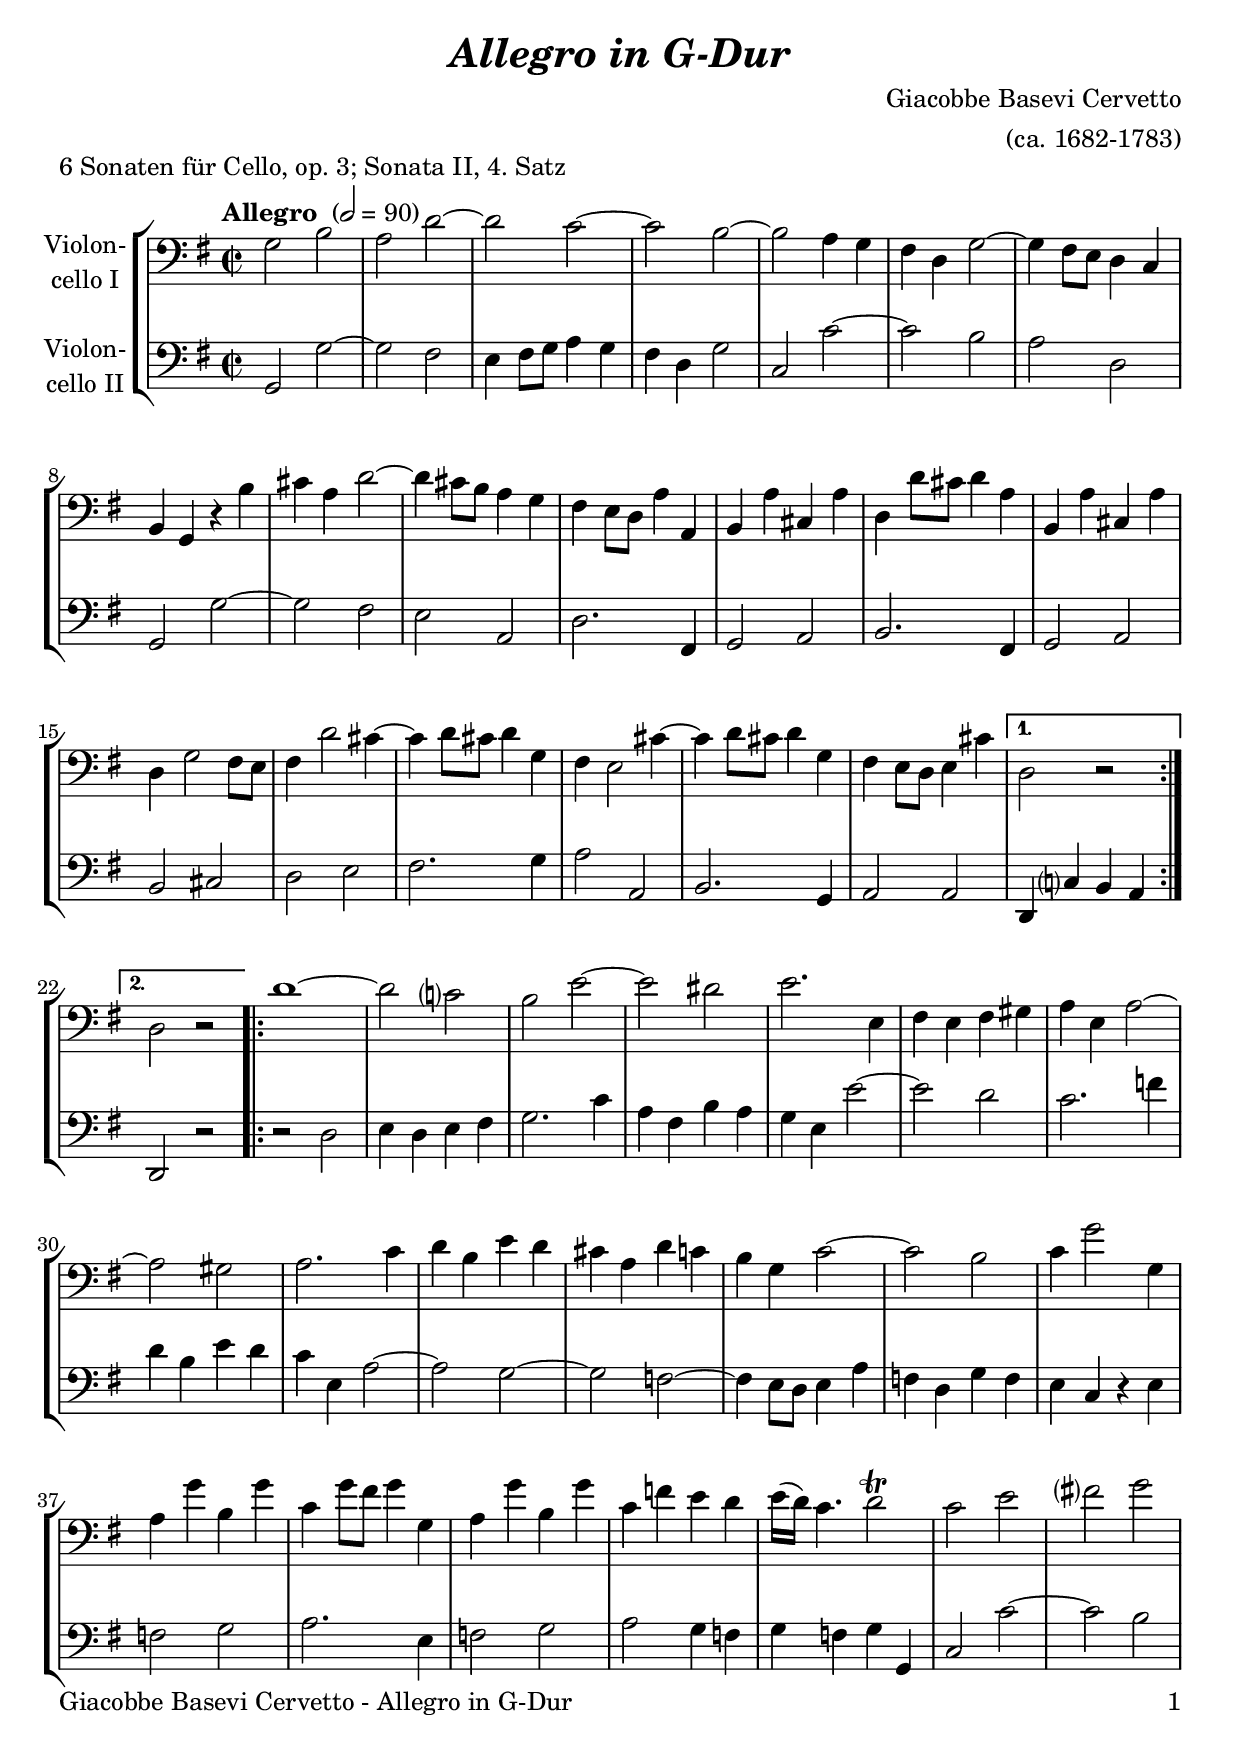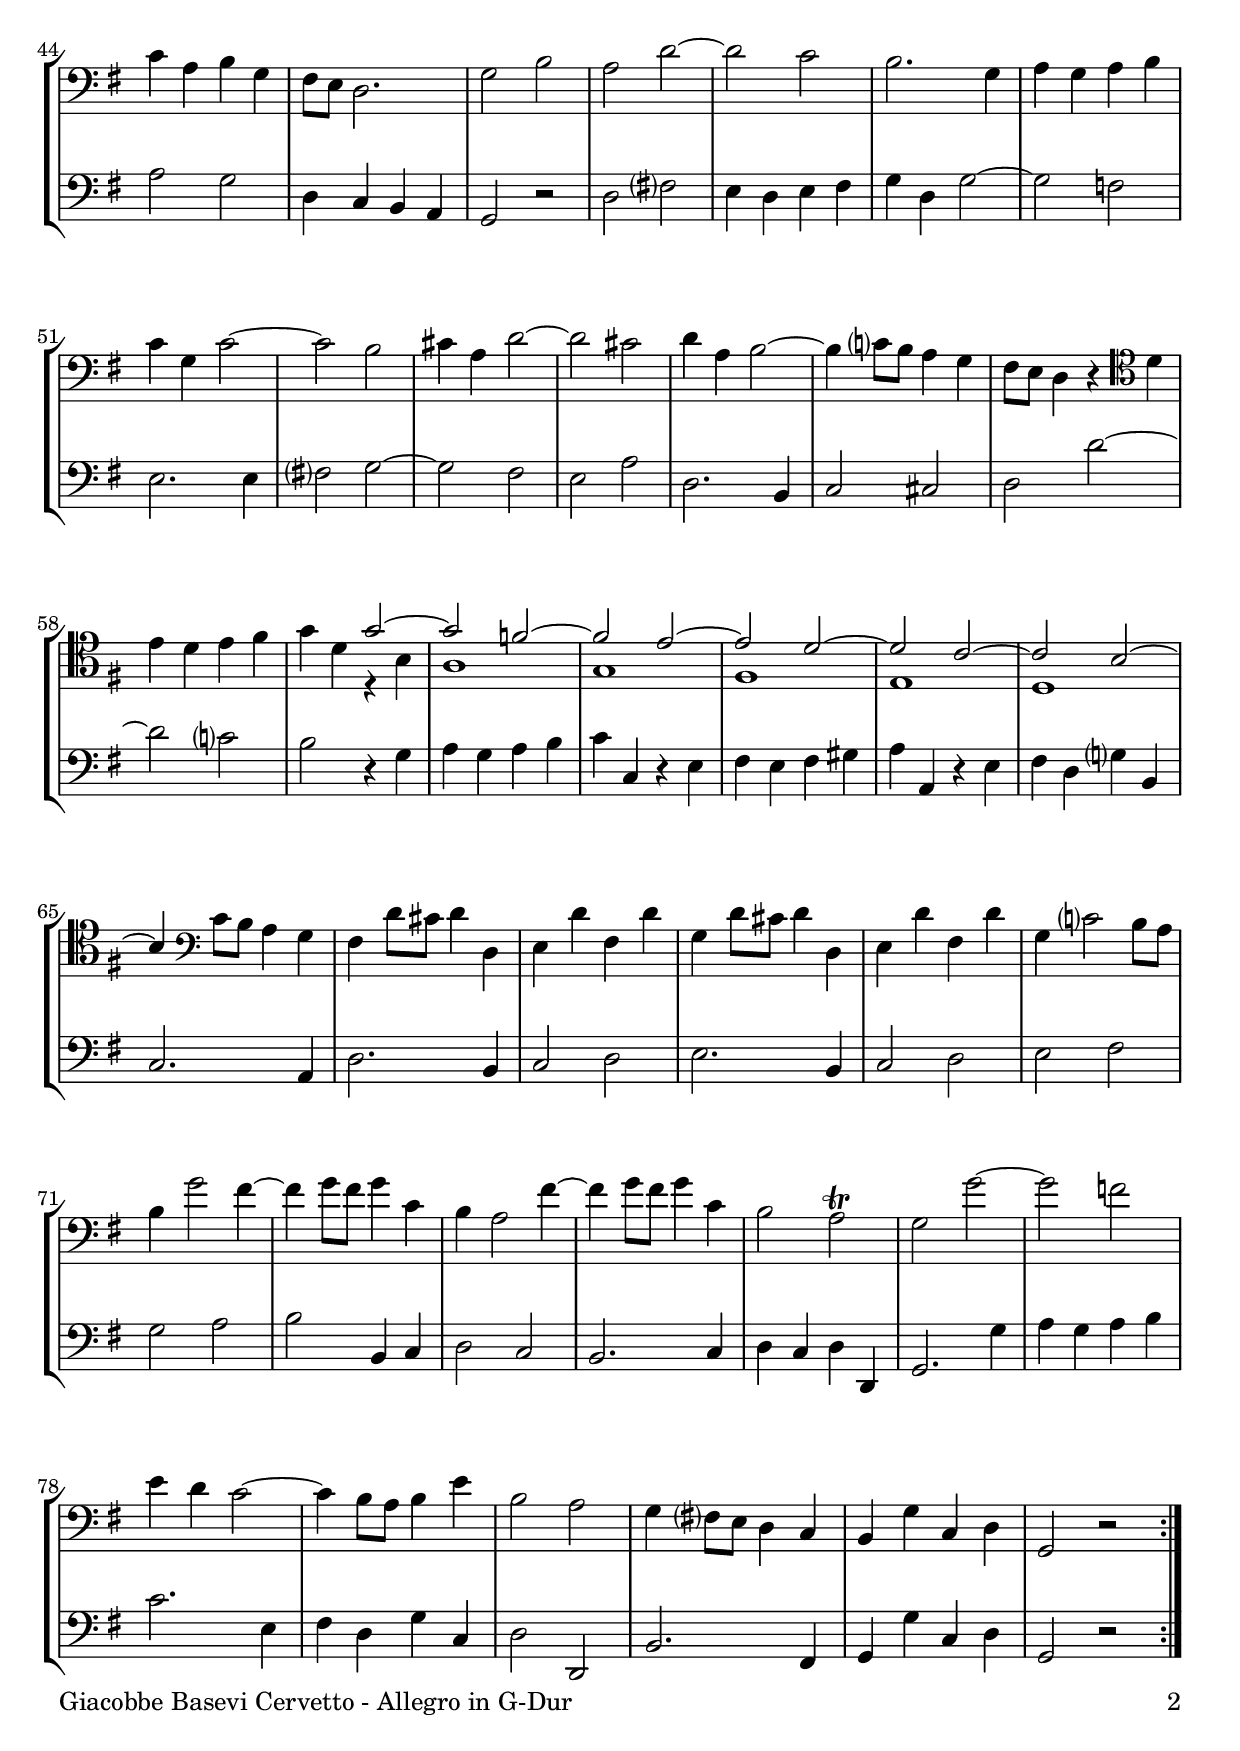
\version "2.18.2"
\include "deutsch.ly"
  
#(set-global-staff-size 22)

\header {
  title     = \markup \bold \italic "Allegro in G-Dur"
  composer  = "Giacobbe Basevi Cervetto"
  arranger  = "(ca. 1682-1783)"
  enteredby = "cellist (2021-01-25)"
  piece     = "6 Sonaten für Cello, op. 3; Sonata II, 4. Satz"
}

voiceconsts = {
  \key g \major
  \time 2/2
  \clef "bass"
%  \numericTimeSignature
  % Set default beaming for all staves
%  \set Timing.beamExceptions = #'()
%  \set Timing.baseMoment     = #(ly:make-moment 1 4)
%  \set Timing.beatStructure  = #'(1 1 1)
  \tempo "Allegro " 2=90
}

micl = "clarinet"
mifl = "flute"
miob = "oboe"
mifh = "french horn"
misx = "tenor sax"
mist = "string ensemble 1"
miba = "cello"

va = \relative c' {
  \voiceconsts

  \repeat volta 2 {
    g2 h
    a d~
    d c~
    c h~
    h a4 g
    fis d g2~
    g4 fis8 e d4 c
    h g r h'
    cis a d2~
    d4 cis8 h a4 g
    fis e8 d a'4 a,
    h a' cis, a'

    d, d'8 cis d4 a
    h, a' cis, a'
    d, g2 fis8 e
    fis4 d'2 cis4~
    cis d8 cis d4 g,
    fis e2 cis'4~
    cis d8 cis d4 g,
    fis e8 d e4 cis'
  }
  \alternative {
    { d,2 r }
    { d r }
  }

  \repeat volta 2 {
    d'1~
    d2 c?
    h e~

    e dis
    e2. e,4
    fis e fis gis
    a e a2~
    a gis
    a2. c4
    d h e d
    cis a d c
    h g c2~
    c h
    c4 g'2 g,4
    a g' h, g'

    c, g'8 fis g4 g,
    a g' h, g'
    c, f e d
    e16( d) c4. d2\trill
    c e
    fis? g
    c,4 a h g
    fis8 e d2.
    g2 h
    a d~
    d c
    h2. g4
    a g a h
    c g c2~

    c h
    cis4 a d2~
    d cis
    d4 a h2~
    h4 c?8 h a4 g
    fis8 e d4 r \clef "tenor" d'
    e d e fis
    g d << {
      g2~
      g f~
      f e~
      e d~
      d c~
      c h~
      h4
    } \\ {
      r h
      a1
      g
      fis
      e
      d1
      s4 } >> \clef "bass" c'8 h a4 g
    fis d'8 cis d4 d,
    e d' fis, d'
    g, d'8 cis d4 d,
    e d' fis, d'
    g, c?2 h8 a
    h4 g'2 fis4~
    fis g8 fis g4 c,
    h a2 fis'4~

    fis g8 fis g4 c,
    h2 a\trill
    g g'~
    g f
    e4 d c2~
    c4 h8 a h4 e
    h2 a
    g4 fis?8 e d4 c
    h g' c, d
    g,2 r
  }
}

vb = \relative c {
  \voiceconsts

  \repeat volta 2 {
    g2 g'~
    g fis
    e4 fis8 g a4 g
    fis d g2
    c, c'~
    c h
    a d,
    g, g'~
    g fis
    e a,
    d2. fis,4
    g2 a

    h2. fis4
    g2 a
    h cis
    d e fis2. g4
    a2 a,
    h2. g4
    a2 a
  }
  \alternative {
    { d,4 c'? h a }
    { d,2 r }
  }

  \repeat volta 2 {
    r2 d'
    e4 d e fis
    g2. c4

    a fis h a
    g e e'2~
    e d
    c2. f4
    d h e d
    c e, a2~
    a g~
    g f~
    f4 e8 d e4 a
    f d g f
    e c r e
    f2 g

    a2. e4
    f2 g
    a g4 f
    g f g g,
    c2 c'~
    c h
    a g
    d4 c h a
    g2 r
    d' fis?
    e4 d e fis
    g d g2~
    g f
    e2. e4

    fis?2 g~
    g fis
    e a
    d,2. h4
    c2 cis
    d d'~
    d c?
    h r4 g
    a g a h
    c c, r e
    fis e fis gis
    a a, r e'

    fis d g? h,
    c2. a4
    d2. h4
    c2 d
    e2. h4
    c2 d
    e fis
    g a
    h h,4 c
    d2 c

    h2. c4
    d c d d,
    g2. g'4
    a g a h
    c2. e,4
    fis d g c,
    d2 d,
    h'2. fis4
    g g' c, d
    g,2 r
  }
}


music = \new StaffGroup <<
      \new Staff {
	\set Staff.midiInstrument = \miba
	\set Staff.instrumentName = \markup \center-column { "Violon-" "cello I" }
	\transpose g g { \va }
      }

      \new Staff {
	\set Staff.midiInstrument = \miba
	\set Staff.instrumentName = \markup \center-column { "Violon-" "cello II" }
	\transpose g g { \vb }
      }
>>

\book {
   \paper {
    print-page-number = ##t
    print-first-page-number = ##t
    ragged-last-bottom = ##f
    oddHeaderMarkup = \markup \null
    evenHeaderMarkup = \markup \null
    oddFooterMarkup = \markup {
      \fill-line {
        \on-the-fly #print-page-number-check-first
        "Giacobbe Basevi Cervetto - Allegro in G-Dur" \fromproperty #'page:page-number-string
      }
    }
    evenFooterMarkup = \oddFooterMarkup
  } \score {
    \music
    \layout {}
  }

  \score {
    \unfoldRepeats \music

    \midi {
      \context {
        \Score
      }
    }
  }
}